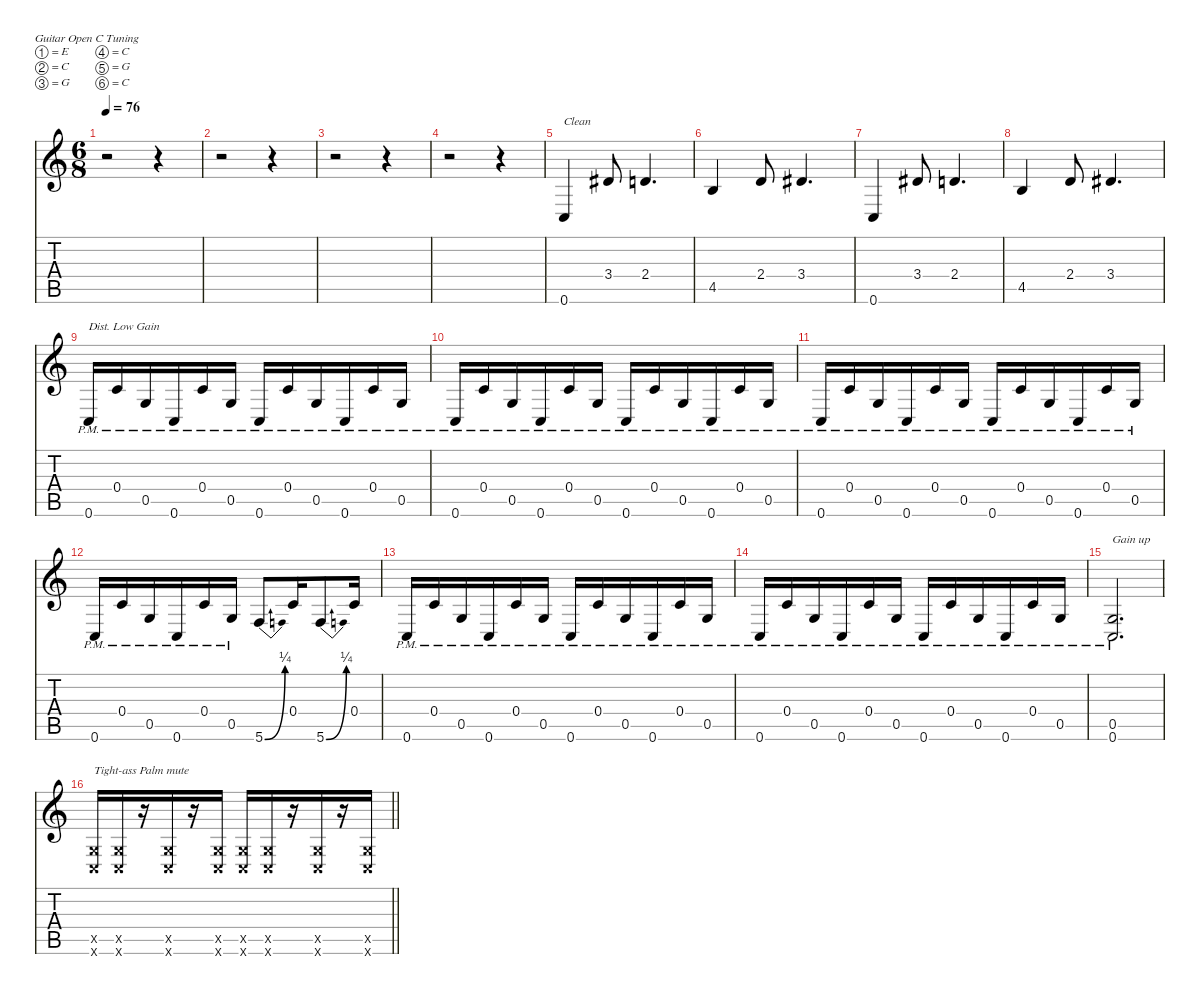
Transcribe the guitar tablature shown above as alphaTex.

\defaultSystemsLayout 4
\hideDynamics
\bracketExtendMode nobrackets
\singleTrackTrackNamePolicy hidden
\multiTrackTrackNamePolicy hidden
\firstSystemTrackNameMode fullname
\firstSystemTrackNameOrientation horizontal
\otherSystemsTrackNameOrientation horizontal
\track ("Guitar 2" "od.guit.") {instrument overdrivenguitar}
\staff {score tabs}
\tuning (E4 C4 G3 C3 G2 C2)
\ts (6 8)
\beaming (8 3 3)
\tempo 76
\clef g2
\ks c
r.2{dy f instrument overdrivenguitar beam Down} r.4{beam Down} |
r.2{beam Down} r.4{beam Down} |
r.2{beam Down} r.4{beam Down} |
r.2{beam Down} r.4{beam Down} |
0.6.4{txt "Clean" instrument electricguitarclean beam Up} 3.4{acc #}.8{beam Up} 2.4.4{d beam Up} |
4.5.4{beam Up} 2.4.8{beam Up} 3.4{acc #}.4{d beam Up} |
0.6.4{beam Up} 3.4{acc #}.8{beam Up} 2.4.4{d beam Up} |
4.5.4{beam Up} 2.4.8{beam Up} 3.4{acc #}.4{d beam Up} |
0.6{pm}.16{txt "Dist. Low Gain" beam Up} 0.4{pm}.16{beam Up} 0.5{pm}.16{beam Up} 0.6{pm}.16{beam Up} 0.4{pm}.16{beam Up} 0.5{pm}.16{beam Up} 0.6{pm}.16{beam Up} 0.4{pm}.16{beam Up} 0.5{pm}.16{beam Up} 0.6{pm}.16{beam Up} 0.4{pm}.16{beam Up} 0.5{pm}.16{beam Up} |
0.6{pm}.16{beam Up} 0.4{pm}.16{beam Up} 0.5{pm}.16{beam Up} 0.6{pm}.16{beam Up} 0.4{pm}.16{beam Up} 0.5{pm}.16{beam Up} 0.6{pm}.16{beam Up} 0.4{pm}.16{beam Up} 0.5{pm}.16{beam Up} 0.6{pm}.16{beam Up} 0.4{pm}.16{beam Up} 0.5{pm}.16{beam Up} |
0.6{pm}.16{beam Up} 0.4{pm}.16{beam Up} 0.5{pm}.16{beam Up} 0.6{pm}.16{beam Up} 0.4{pm}.16{beam Up} 0.5{pm}.16{beam Up} 0.6{pm}.16{beam Up} 0.4{pm}.16{beam Up} 0.5{pm}.16{beam Up} 0.6{pm}.16{beam Up} 0.4{pm}.16{beam Up} 0.5{pm}.16{beam Up} |
0.6{pm}.16{beam Up} 0.4{pm}.16{beam Up} 0.5{pm}.16{beam Up} 0.6{pm}.16{beam Up} 0.4{pm}.16{beam Up} 0.5{pm}.16{beam Up} 5.6{be (bend 0 0 30 1)}.8{beam Up} 0.4.16{beam Up} 5.6{be (bend 0 0 30 1)}.8{beam Up} 0.4.16{beam Up} |
0.6{pm}.16{beam Up} 0.4{pm}.16{beam Up} 0.5{pm}.16{beam Up} 0.6{pm}.16{beam Up} 0.4{pm}.16{beam Up} 0.5{pm}.16{beam Up} 0.6{pm}.16{beam Up} 0.4{pm}.16{beam Up} 0.5{pm}.16{beam Up} 0.6{pm}.16{beam Up} 0.4{pm}.16{beam Up} 0.5{pm}.16{beam Up} |
0.6{pm}.16{beam Up} 0.4{pm}.16{beam Up} 0.5{pm}.16{beam Up} 0.6{pm}.16{beam Up} 0.4{pm}.16{beam Up} 0.5{pm}.16{beam Up} 0.6{pm}.16{beam Up} 0.4{pm}.16{beam Up} 0.5{pm}.16{beam Up} 0.6{pm}.16{beam Up} 0.4{pm}.16{beam Up} 0.5{pm}.16{beam Up} |
(0.5{pm} 0.6{pm}).2{d txt "Gain up" beam Up} |
\barLineRight lightlight
(0.5{x} 0.6{x}).16{txt "Tight-ass Palm mute" instrument overdrivenguitar beam Up} (0.5{x} 0.6{x}).16{beam Up} r.16{beam Up} (0.5{x} 0.6{x}).16{beam Up} r.16{beam Up} (0.5{x} 0.6{x}).16{beam Up} (0.5{x} 0.6{x}).16{beam Up} (0.5{x} 0.6{x}).16{beam Up} r.16{beam Up} (0.5{x} 0.6{x}).16{beam Up} r.16{beam Up} (0.5{x} 0.6{x}).16{beam Up}
